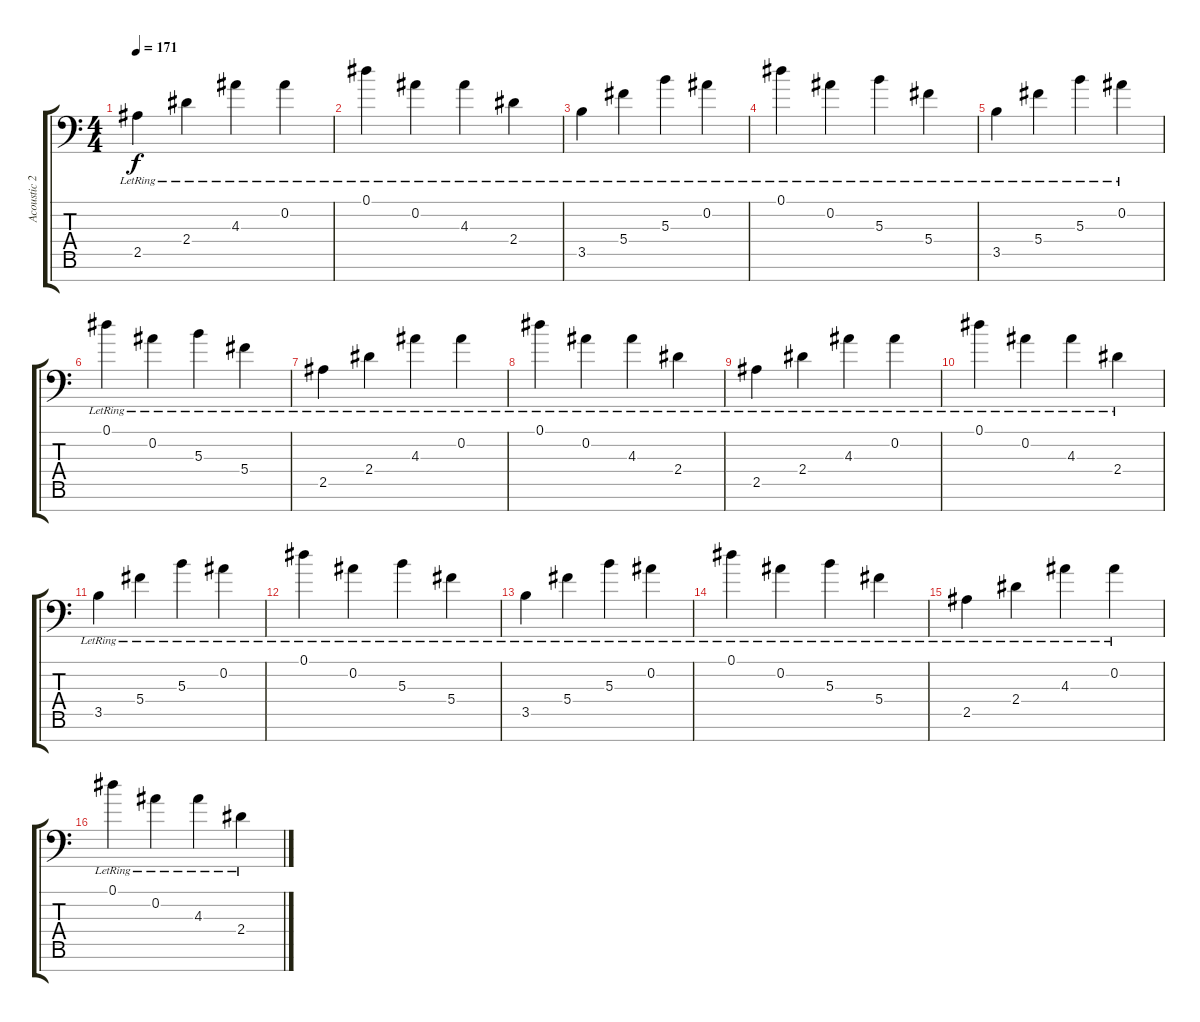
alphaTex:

\track ("Acoustic 2" "Acoustic 2") {instrument electricguitarclean}
\staff {score tabs}
\tuning (Eb4 Bb3 Gb3 Db3 Ab2 Eb2 Bb1) {hide}
\ts (4 4)
\tempo 171
\clef f4
\ks c
2.5{lr}.4{dy f} 2.4{lr}.4 4.3{lr}.4 0.2{lr}.4 |
0.1{lr}.4 0.2{lr}.4 4.3{lr}.4 2.4{lr}.4 |
3.5{lr}.4{volume 6} 5.4{lr}.4 5.3{lr}.4 0.2{lr}.4 |
0.1{lr}.4 0.2{lr}.4 5.3{lr}.4 5.4{lr}.4 |
3.5{lr}.4 5.4{lr}.4 5.3{lr}.4 0.2{lr}.4 |
0.1{lr}.4 0.2{lr}.4 5.3{lr}.4 5.4{lr}.4 |
2.5{lr}.4{volume 6} 2.4{lr}.4 4.3{lr}.4 0.2{lr}.4 |
0.1{lr}.4 0.2{lr}.4 4.3{lr}.4 2.4{lr}.4 |
2.5{lr}.4 2.4{lr}.4 4.3{lr}.4 0.2{lr}.4 |
0.1{lr}.4 0.2{lr}.4 4.3{lr}.4 2.4{lr}.4 |
3.5{lr}.4{volume 2} 5.4{lr}.4 5.3{lr}.4 0.2{lr}.4 |
0.1{lr}.4 0.2{lr}.4 5.3{lr}.4 5.4{lr}.4 |
3.5{lr}.4 5.4{lr}.4 5.3{lr}.4 0.2{lr}.4 |
0.1{lr}.4 0.2{lr}.4 5.3{lr}.4 5.4{lr}.4 |
2.5{lr}.4{volume 0} 2.4{lr}.4 4.3{lr}.4 0.2{lr}.4 |
0.1{lr}.4 0.2{lr}.4 4.3{lr}.4 2.4{lr}.4
